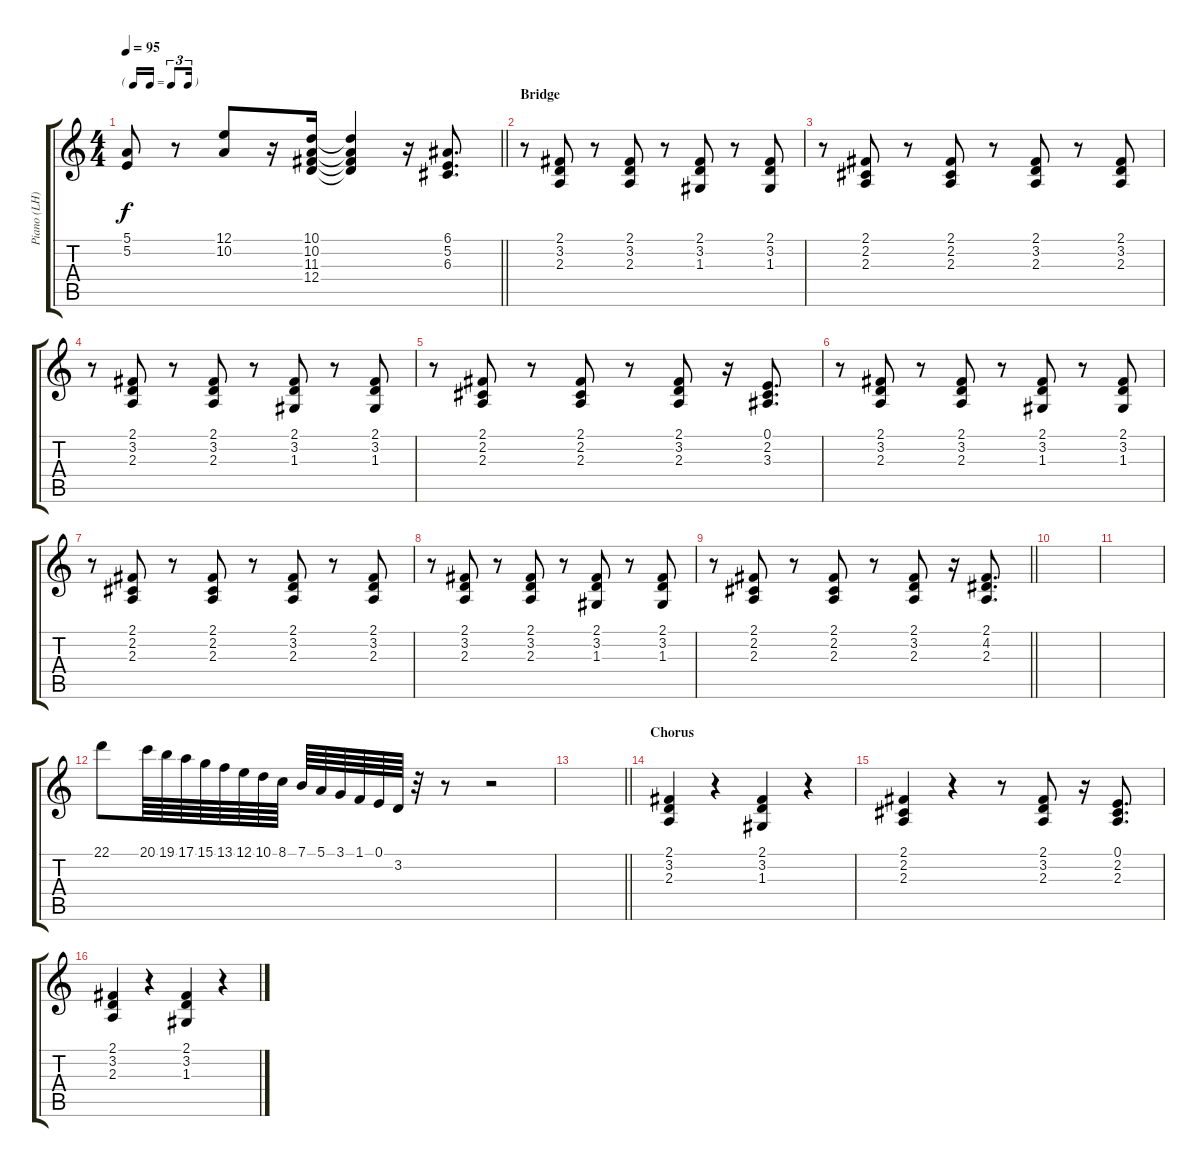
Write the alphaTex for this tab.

\track ("Piano (LH)" "Piano (LH)") {instrument acousticgrandpiano}
\staff {score tabs}
\tuning (E4 B3 G3 D3 A2 E2) {hide}
\ts (4 4)
\tf triplet16th
\tempo 95
\clef g2
\barLineRight lightlight
\ks c
(5.1 5.2).8{dy f} r.8 (12.1 10.2).8 r.16 (10.1 10.2 11.3 12.4).16 (10.1{t} 10.2{t} 11.3{t} 12.4{t}).4 r.16 (6.1 5.2 6.3).8{d} |
\section ("" "Bridge")
r.8 (2.1 3.2 2.3).8 r.8 (2.1 3.2 2.3).8 r.8 (2.1 3.2 1.3).8 r.8 (2.1 3.2 1.3).8 |
r.8 (2.1 2.2 2.3).8 r.8 (2.1 2.2 2.3).8 r.8 (2.1 3.2 2.3).8 r.8 (2.1 3.2 2.3).8 |
r.8 (2.1 3.2 2.3).8 r.8 (2.1 3.2 2.3).8 r.8 (2.1 3.2 1.3).8 r.8 (2.1 3.2 1.3).8 |
r.8 (2.1 2.2 2.3).8 r.8 (2.1 2.2 2.3).8 r.8 (2.1 3.2 2.3).8 r.16 (0.1 2.2 3.3).8{d} |
r.8 (2.1 3.2 2.3).8 r.8 (2.1 3.2 2.3).8 r.8 (2.1 3.2 1.3).8 r.8 (2.1 3.2 1.3).8 |
r.8 (2.1 2.2 2.3).8 r.8 (2.1 2.2 2.3).8 r.8 (2.1 3.2 2.3).8 r.8 (2.1 3.2 2.3).8 |
r.8 (2.1 3.2 2.3).8 r.8 (2.1 3.2 2.3).8 r.8 (2.1 3.2 1.3).8 r.8 (2.1 3.2 1.3).8 |
\barLineRight lightlight
r.8 (2.1 2.2 2.3).8 r.8 (2.1 2.2 2.3).8 r.8 (2.1 3.2 2.3).8 r.16 (2.1 4.2 2.3).8{d} |
|
|
22.1.8 20.1.64 19.1.64 17.1.64 15.1.64 13.1.64 12.1.64 10.1.64 8.1.64 7.1.64 5.1.64 3.1.64 1.1.64 0.1.64 3.2.64 r.32 r.8 r.2 |
\barLineRight lightlight
|
\section ("" "Chorus")
(2.1 3.2 2.3).4 r.4 (2.1 3.2 1.3).4 r.4 |
(2.1 2.2 2.3).4 r.4 r.8 (2.1 3.2 2.3).8 r.16 (0.1 2.2 2.3).8{d} |
(2.1 3.2 2.3).4 r.4 (2.1 3.2 1.3).4 r.4
